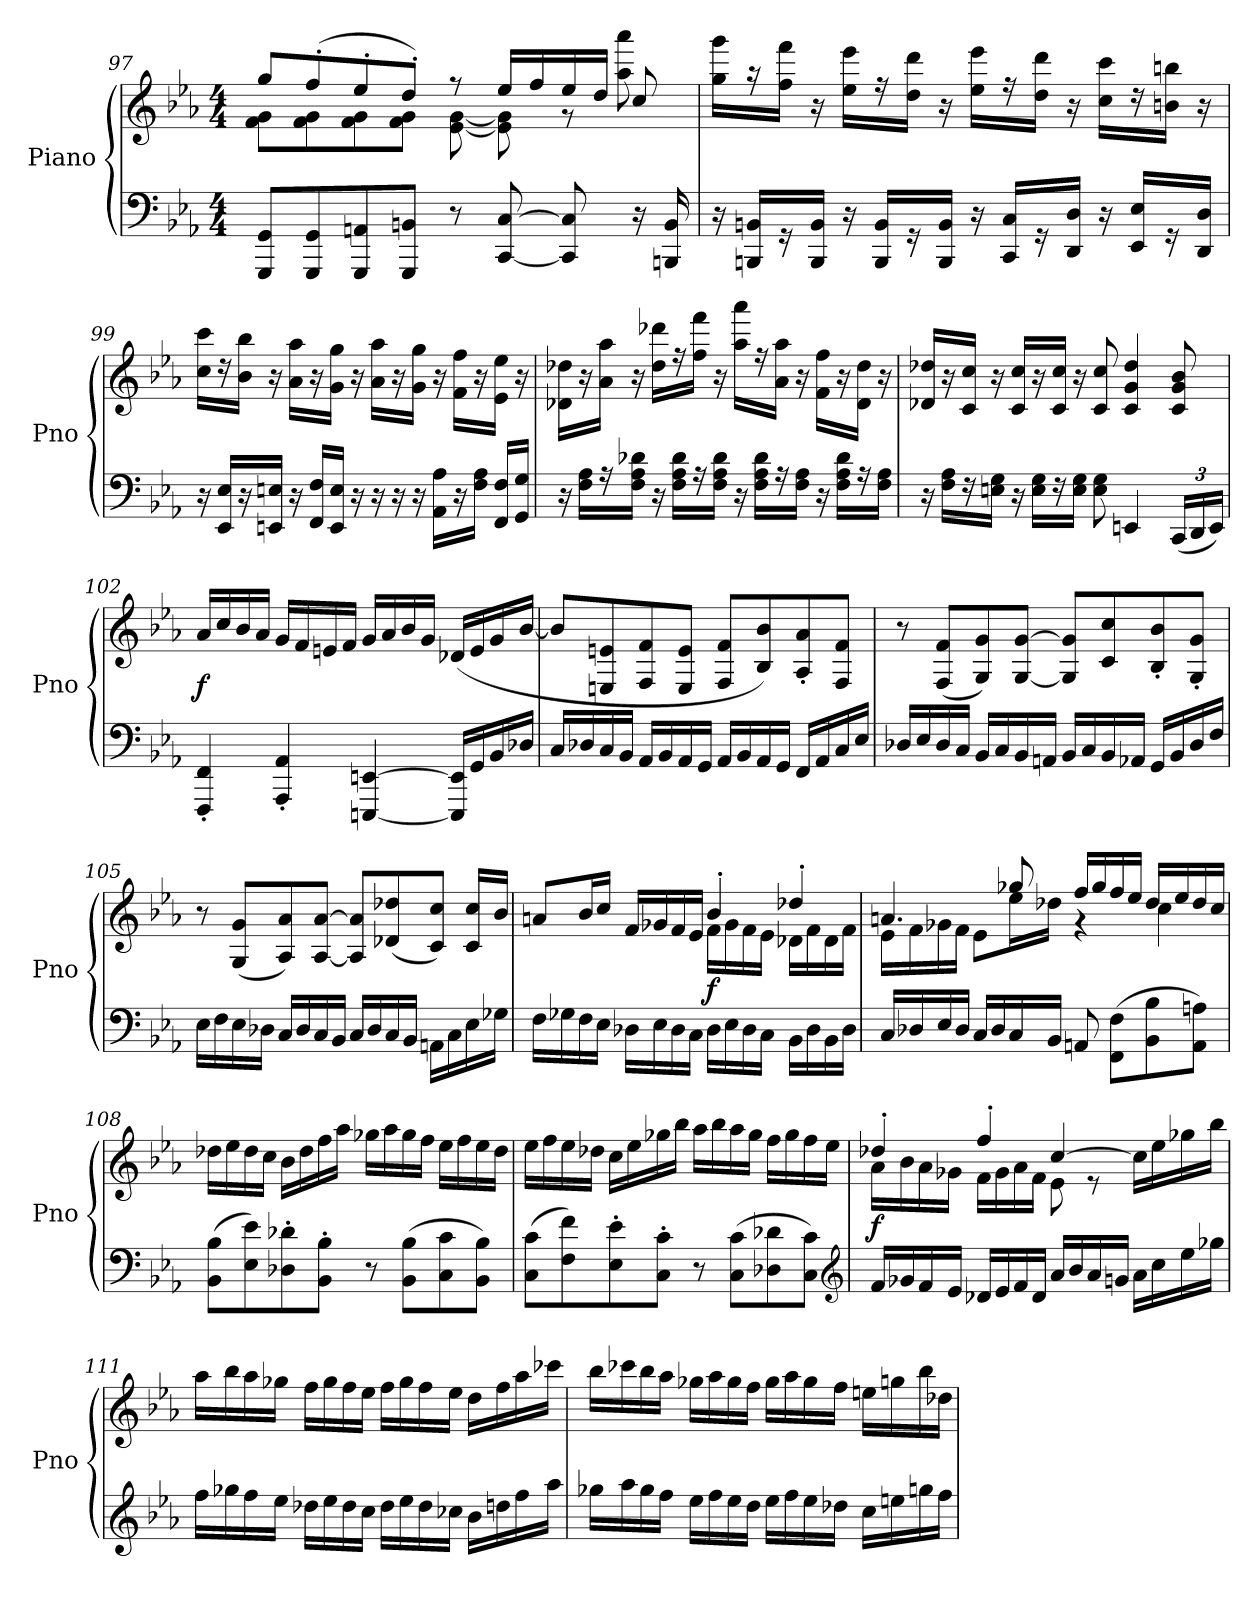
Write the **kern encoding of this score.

**kern	**kern	**dynam
*part1	*part1	*part1
*staff2	*staff1	*staff1/2
*I"Piano	*	*
*I'Pno	*	*
*clefF4	*clefG2	*
*k[b-e-a-]	*k[b-e-a-]	*
*M4/4	*M4/4	*
=97	=97	=97
*	*^	*
8GGG/ 8GG/L	8gg/L	8f\ 8g\L	.
8GGG/ 8GG/	(8ff'/	8f\ 8g\	.
8GGG/ 8AAn/	8ee-'/	8f\ 8g\	.
8GGG/ 8BBn/J	8dd'/J)	8f\ 8g\J	.
8r	8r	[8e-\ [8g\	.
[8CC/ [8C/	16ee-/LL	8e-]\ 8g]\	.
.	16ff/	.	.
8CC]/ 8C]/	16ee-/	8r	.
.	16dd/JJ	.	.
16r	8cc/	8aa-\ 8aaa-\	.
16BBBn/ 16BB/	.	.	.
*	*v	*v	*
=98	=98	=98
16r	16gg\ 16ggg\LL	.
16BBBn/ 16BBn/LL	16r	.
16r	16ff\ 16fff\JJ	.
16BBB/ 16BB/JJ	16r	.
16r	16ee-\ 16eee-\LL	.
16BBB/ 16BB/LL	16r	.
16r	16dd\ 16ddd\JJ	.
16BBB/ 16BB/JJ	16r	.
16r	16ee-\ 16eee-\LL	.
16CC/ 16C/LL	16r	.
16r	16dd\ 16ddd\JJ	.
16DD/ 16D/JJ	16r	.
16r	16cc\ 16ccc\LL	.
16EE-/ 16E-/LL	16r	.
16r	16bn\ 16bbn\JJ	.
16DD/ 16D/JJ	16r	.
=99	=99	=99
16r	16cc\ 16ccc\LL	.
16EE-/ 16E-/LL	16r	.
16r	16b-\ 16bb-\JJ	.
16EEn/ 16En/JJ	16r	.
16r	16a-\ 16aa-\LL	.
16FF/ 16F/LL	16r	.
16EE/ 16E/JJ	16g\ 16gg\JJ	.
16r	16r	.
16r	16a-\ 16aa-\LL	.
16r	16r	.
16r	16g\ 16gg\JJ	.
16AA-\ 16A-\LL	16r	.
16r	16f\ 16ff\LL	.
16F\ 16A-\JJ	16r	.
16FF/ 16F/LL	16e-\ 16ee-\JJ	.
16GG/ 16G/JJ	16r	.
=100	=100	=100
16r	16d-X\ 16dd-X\LL	.
16F\ 16A-\LL	16r	.
16r	16a-\ 16aa-\JJ	.
16F\ 16A-\ 16d-X\JJ	16r	.
16r	16dd-\ 16ddd-X\LL	.
16F\ 16A-\ 16d-\LL	16r	.
16r	16ff\ 16fff\JJ	.
16F\ 16A-\ 16d-\JJ	16r	.
16r	16aa-\ 16aaa-\LL	.
16F\ 16A-\ 16d-\LL	16r	.
16r	16a-\ 16aa-\JJ	.
16F\ 16A-\JJ	16r	.
16r	16f\ 16ff\LL	.
16F\ 16A-\ 16d-\LL	16r	.
16r	16d-\ 16dd-\JJ	.
16F\ 16A-\JJ	16r	.
=101	=101	=101
16r	16d-X/ 16dd-X/LL	.
16F\ 16A-\LL	16r	.
16r	16c/ 16cc/JJ	.
16En\ 16G\JJ	16r	.
16r	16c/ 16cc/LL	.
16E\ 16G\LL	16r	.
16r	16c/ 16cc/JJ	.
16E\ 16G\JJ	16r	.
8E\ 8G\	8c/ 8cc/	.
4EEn/	4c/ 4g/ 4dd-/	.
(24CC/LL	8c/ 8g/ 8b-/	.
24DD/	.	.
24EE/JJ)	.	.
=102	=102	=102
4FFF'/ 4FF'/	16a-/LL	f
.	16cc/	.
.	16b-/	.
.	16a-/JJ	.
4AAA-'/ 4AA-'/	16g/LL	.
.	16f/	.
.	16en/	.
.	16f/JJ	.
[4EEEn/ [4EEn/	16g/LL	.
.	16a-/	.
.	16b-/	.
.	16g/JJ	.
16EEE]/ 16EE]/LL	(16d-X/LL	.
16GG/	16e/	.
16BB-/	16g/	.
16D-X/JJ	[16b-/JJ	.
=103	=103	=103
16C/LL	8b-/L]	.
16D-X/	.	.
16C/	8En/ 8en/	.
16BB-/JJ	.	.
16AA-/LL	8F/ 8f/	.
16BB-/	.	.
16AA-/	8E/ 8e/J	.
16GG/JJ	.	.
16AA-/LL	8F/ 8f/L	.
16BB-/	.	.
16AA-/	8B-/ 8b-/)	.
16GG/JJ	.	.
16FF/LL	8A-'/ 8a-'/	.
16AA-/	.	.
16C/	8F/ 8f/J	.
16E-/JJ	.	.
=104	=104	=104
16D-X/LL	8r	.
16E-/	.	.
16D-/	(8F/ 8f/L	.
16C/JJ	.	.
16BB-/LL	8G/ 8g/)	.
16C/	.	.
16BB-/	[8G/ [8g/J	.
16AAn/JJ	.	.
16BB-/LL	8G]/ 8g]/L	.
16C/	.	.
16BB-/	8c/ 8cc/	.
16AA-X/JJ	.	.
16GG/LL	8B-'/ 8b-'/	.
16BB-/	.	.
16D-/	8G'/ 8g'/J	.
16F/JJ	.	.
=105	=105	=105
16E-\LL	8r	.
16F\	.	.
16E-\	(8G/ 8g/L	.
16D-X\JJ	.	.
16C/LL	8A-/ 8a-/)	.
16D-/	.	.
16C/	[8A-/ [8a-/J	.
16BB-/JJ	.	.
16C/LL	8A-]/ 8a-]/L	.
16D-/	.	.
16C/	(8d-X/ 8dd-X/	.
16BB-/JJ	.	.
16AAn\LL	8c/ 8cc/J)	.
16C\	.	.
16E-\	16c/ 16cc/LL	.
16G-X\JJ	16b-/JJ	.
=106	=106	=106
*	*^	*
16F\LL	8an/L	2ryy	.
16G-X\	.	.	.
16F\	16b-/L	.	.
16E-\JJ	16cc/JJ	.	.
16D-X\LL	16f/LL	.	.
16E-\	16g-X/	.	.
16D-\	16f/	.	.
16C\JJ	16e-/JJ	.	.
16D-\LL	4b-'/	16f\LL	f
16E-\	.	16g-\	.
16D-\	.	16f\	.
16C\JJ	.	16e-\JJ	.
16BB-\LL	4dd-X'/	16d-X\LL	.
16D-\	.	16f\	.
16BB-\	.	16d-\	.
16D-\JJ	.	16f\JJ	.
=107	=107	=107	=107
16C/LL	4.an/	16e-\LL	.
16D-X/	.	16f\	.
16E-/	.	16g-X\	.
16D-/JJ	.	16f\JJ	.
16C/LL	.	8e-\L	.
16D-/	.	.	.
16C/	8gg-X/	16ee-\L	.
16BB-/JJ	.	16dd-X\JJ	.
8AAn/	16ff/LL	4r	.
.	16gg-/	.	.
(8FF\ 8F\L	16ff/	.	.
.	16ee-/JJ	.	.
8BB-\ 8B-\	16dd-/LL	4cc\	.
.	16ee-/	.	.
8AA\ 8An\J)	16dd-/	.	.
.	16cc/JJ	.	.
*	*v	*v	*
=108	=108	=108
(8BB-\ 8B-\L	16dd-X\LL	.
.	16ee-\	.
8E-\ 8e-\)	16dd-\	.
.	16cc\JJ	.
8D-X'\ 8d-X'\	16b-\LL	.
.	16dd-\	.
8BB-'\ 8B-'\J	16ff\	.
.	16aa-\JJ	.
8r	16gg-X\LL	.
.	16aa-\	.
(8BB-\ 8B-\L	16gg-\	.
.	16ff\JJ	.
8C\ 8c\	16ee-\LL	.
.	16ff\	.
8BB-\ 8B-\J)	16ee-\	.
.	16dd-\JJ	.
=109	=109	=109
(8C\ 8c\L	16ee-\LL	.
.	16ff\	.
8F\ 8f\)	16ee-\	.
.	16dd-X\JJ	.
8E-'\ 8e-'\	16cc\LL	.
.	16ee-\	.
8C'\ 8c'\J	16gg-X\	.
.	16bb-\JJ	.
8r	16aa-\LL	.
.	16bb-\	.
(8C\ 8c\L	16aa-\	.
.	16gg-\JJ	.
8D-X\ 8d-X\	16ff\LL	.
.	16gg-\	.
8C\ 8c\J)	16ff\	.
.	16ee-\JJ	.
*clefG2	*	*
=110	=110	=110
*	*^	*
16f/LL	4dd-X'/	16a-\LL	f
16g-X/	.	16b-\	.
16f/	.	16a-\	.
16e-/JJ	.	16g-X\JJ	.
16d-X/LL	4ff'/	16f\LL	.
16e-/	.	16g-\	.
16f/	.	16a-\	.
16d-/JJ	.	16f\JJ	.
16a-/LL	[4cc/	8e-\	.
16b-/	.	.	.
16a-/	.	8r	.
16gn/JJ	.	.	.
16a-\LL	4ryy	16cc\LL]	.
16cc\	.	16ee-\	.
16ee-\	.	16gg-X\	.
16gg-X\JJ	.	16bb-\JJ	.
*	*v	*v	*
=111	=111	=111
16ff\LL	16aa-\LL	.
16gg-X\	16bb-\	.
16ff\	16aa-\	.
16ee-\JJ	16gg-X\JJ	.
16dd-X\LL	16ff\LL	.
16ee-\	16gg-\	.
16dd-\	16ff\	.
16cc\JJ	16ee-\JJ	.
16dd-\LL	16ff\LL	.
16ee-\	16gg-\	.
16dd-\	16ff\	.
16cc-X\JJ	16ee-\JJ	.
16b-\LL	16dd\LL	.
16ddn\	16ff\	.
16ff\	16aa-\	.
16aa-\JJ	16ccc-X\JJ	.
=112	=112	=112
16gg-X\LL	16bb-\LL	.
16aa-\	16ccc-X\	.
16gg-\	16bb-\	.
16ff\JJ	16aa-\JJ	.
16ee-\LL	16gg-X\LL	.
16ff\	16aa-\	.
16ee-\	16gg-\	.
16dd\JJ	16ff\JJ	.
16ee-\LL	16gg-\LL	.
16ff\	16aa-\	.
16ee-\	16gg-\	.
16dd-X\JJ	16ff\JJ	.
16cc\LL	16een\LL	.
16een\	16ggn\	.
16ggn\	16bb-\	.
16ff\JJ	16dd-X\JJ	.
=	=	=
*-	*-	*-
